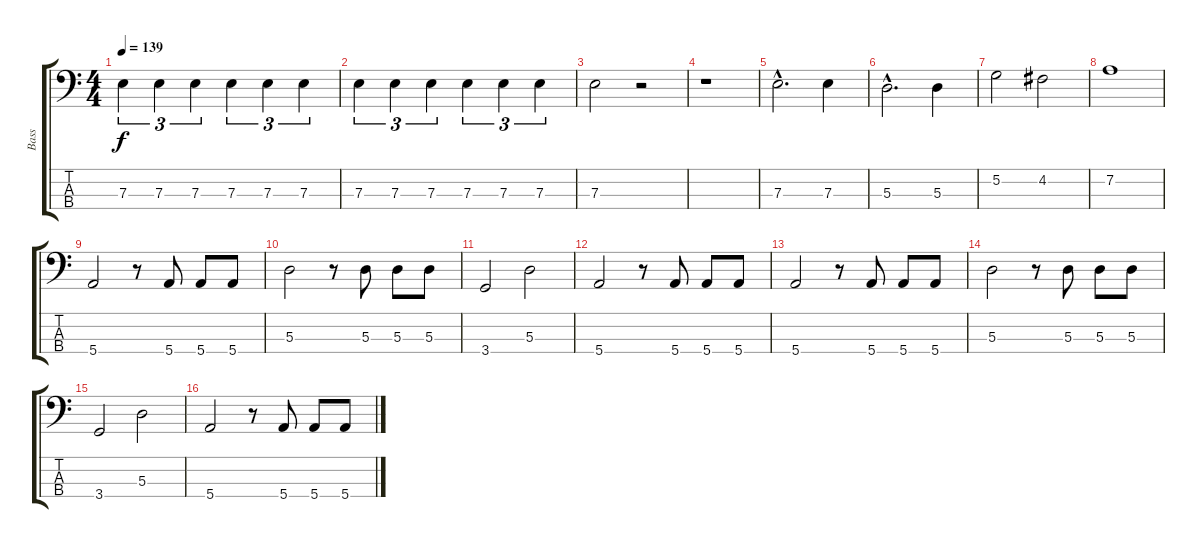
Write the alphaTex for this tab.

\track ("Bass" "Bass") {instrument electricbasspick}
\staff {score tabs}
\tuning (G2 D2 A1 E1) {hide}
\ts (4 4)
\tempo 139
\clef f4
\ks c
7.3.4{tu (3 2) dy f} 7.3.4{tu (3 2)} 7.3.4{tu (3 2)} 7.3.4{tu (3 2)} 7.3.4{tu (3 2)} 7.3.4{tu (3 2)} |
7.3.4{tu (3 2)} 7.3.4{tu (3 2)} 7.3.4{tu (3 2)} 7.3.4{tu (3 2)} 7.3.4{tu (3 2)} 7.3.4{tu (3 2)} |
7.3.2 r.2 |
r.1 |
7.3{hac}.2{d} 7.3.4 |
5.3{hac}.2{d} 5.3.4 |
5.2.2 4.2.2 |
7.2.1 |
5.4.2 r.8 5.4.8 5.4.8 5.4.8 |
5.3.2 r.8 5.3.8 5.3.8 5.3.8 |
3.4.2 5.3.2 |
5.4.2 r.8 5.4.8 5.4.8 5.4.8 |
5.4.2 r.8 5.4.8 5.4.8 5.4.8 |
5.3.2 r.8 5.3.8 5.3.8 5.3.8 |
3.4.2 5.3.2 |
5.4.2 r.8 5.4.8 5.4.8 5.4.8
